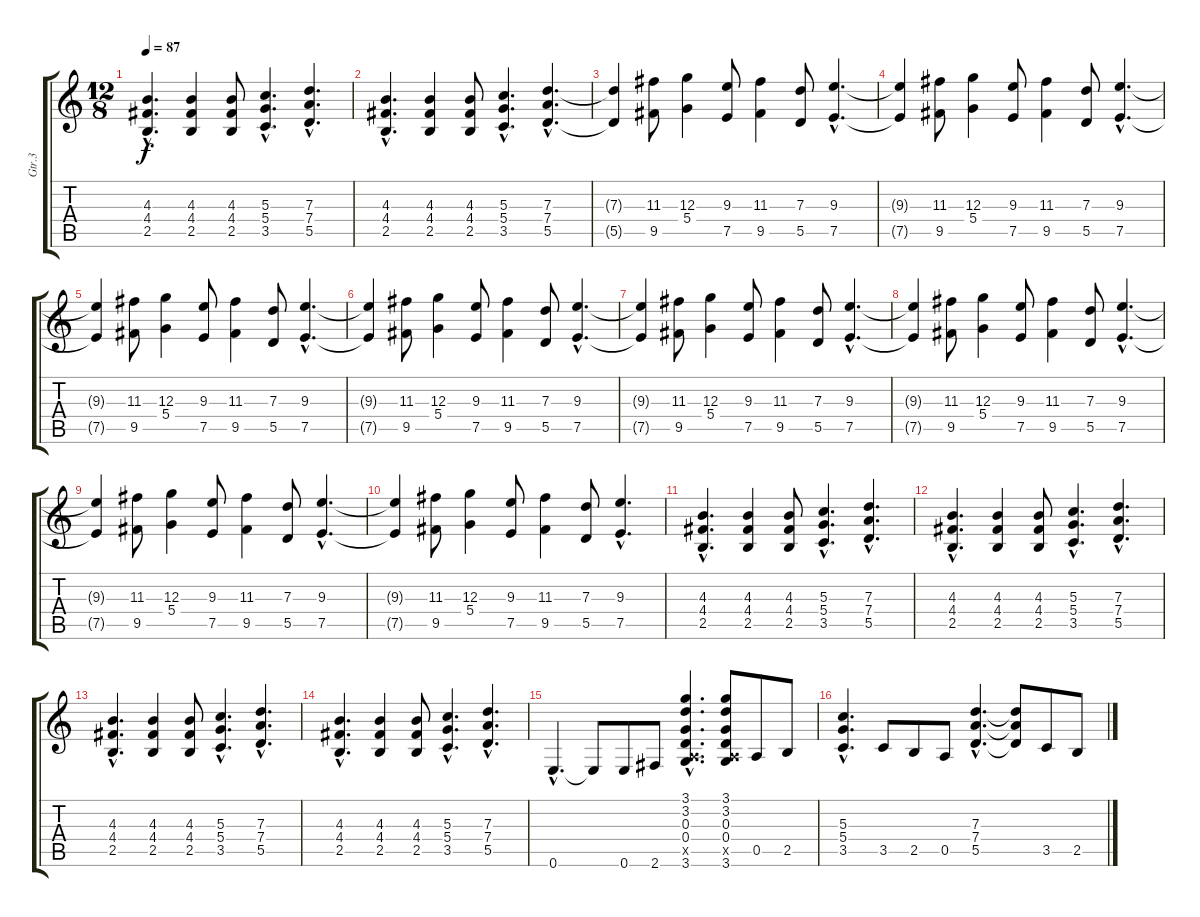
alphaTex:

\track ("Gtr.3" "Gtr.3") {instrument electricguitarclean}
\staff {score tabs}
\tuning (E4 B3 G3 D3 A2 E2) {hide}
\ts (12 8)
\tempo 87
\clef g2
\ks c
(4.3{hac} 4.4{hac} 2.5{hac}).4{d dy f} (4.3 4.4 2.5).4 (4.3 4.4 2.5).8 (5.3{hac} 5.4{hac} 3.5{hac}).4{d} (7.3{hac} 7.4{hac} 5.5{hac}).4{d} |
(4.3{hac} 4.4{hac} 2.5{hac}).4{d} (4.3 4.4 2.5).4 (4.3 4.4 2.5).8 (5.3{hac} 5.4{hac} 3.5{hac}).4{d} (7.3{hac} 7.4{hac} 5.5{hac}).4{d} |
(7.3{t} 5.5{t}).4 (11.3 9.5).8 (12.3 5.4).4 (9.3 7.5).8 (11.3 9.5).4 (7.3 5.5).8 (9.3{hac} 7.5{hac}).4{d} |
(9.3{t} 7.5{t}).4 (11.3 9.5).8 (12.3 5.4).4 (9.3 7.5).8 (11.3 9.5).4 (7.3 5.5).8 (9.3{hac} 7.5{hac}).4{d} |
(9.3{t} 7.5{t}).4 (11.3 9.5).8 (12.3 5.4).4 (9.3 7.5).8 (11.3 9.5).4 (7.3 5.5).8 (9.3{hac} 7.5{hac}).4{d} |
(9.3{t} 7.5{t}).4 (11.3 9.5).8 (12.3 5.4).4 (9.3 7.5).8 (11.3 9.5).4 (7.3 5.5).8 (9.3{hac} 7.5{hac}).4{d} |
(9.3{t} 7.5{t}).4 (11.3 9.5).8 (12.3 5.4).4 (9.3 7.5).8 (11.3 9.5).4 (7.3 5.5).8 (9.3{hac} 7.5{hac}).4{d} |
(9.3{t} 7.5{t}).4 (11.3 9.5).8 (12.3 5.4).4 (9.3 7.5).8 (11.3 9.5).4 (7.3 5.5).8 (9.3{hac} 7.5{hac}).4{d} |
(9.3{t} 7.5{t}).4 (11.3 9.5).8 (12.3 5.4).4 (9.3 7.5).8 (11.3 9.5).4 (7.3 5.5).8 (9.3{hac} 7.5{hac}).4{d} |
(9.3{t} 7.5{t}).4 (11.3 9.5).8 (12.3 5.4).4 (9.3 7.5).8 (11.3 9.5).4 (7.3 5.5).8 (9.3{hac} 7.5{hac}).4{d} |
(4.3{hac} 4.4{hac} 2.5{hac}).4{d} (4.3 4.4 2.5).4 (4.3 4.4 2.5).8 (5.3{hac} 5.4{hac} 3.5{hac}).4{d} (7.3{hac} 7.4{hac} 5.5{hac}).4{d} |
(4.3{hac} 4.4{hac} 2.5{hac}).4{d} (4.3 4.4 2.5).4 (4.3 4.4 2.5).8 (5.3{hac} 5.4{hac} 3.5{hac}).4{d} (7.3{hac} 7.4{hac} 5.5{hac}).4{d} |
(4.3{hac} 4.4{hac} 2.5{hac}).4{d} (4.3 4.4 2.5).4 (4.3 4.4 2.5).8 (5.3{hac} 5.4{hac} 3.5{hac}).4{d} (7.3{hac} 7.4{hac} 5.5{hac}).4{d} |
(4.3{hac} 4.4{hac} 2.5{hac}).4{d} (4.3 4.4 2.5).4 (4.3 4.4 2.5).8 (5.3{hac} 5.4{hac} 3.5{hac}).4{d} (7.3{hac} 7.4{hac} 5.5{hac}).4{d} |
0.6{hac}.4{d} 0.6{t}.8 0.6.8 2.6.8 (3.1{hac} 3.2{hac} 0.3{hac} 0.4{hac} 0.5{hac x} 3.6{hac}).4{d} (3.1 3.2 0.3 0.4 0.5{x} 3.6).8 0.5.8 2.5.8 |
(5.3{hac} 5.4{hac} 3.5{hac}).4{d} 3.5.8 2.5.8 0.5.8 (7.3{hac} 7.4{hac} 5.5{hac}).4{d} (7.3{t} 7.4{t} 5.5{t}).8 3.5.8 2.5.8
